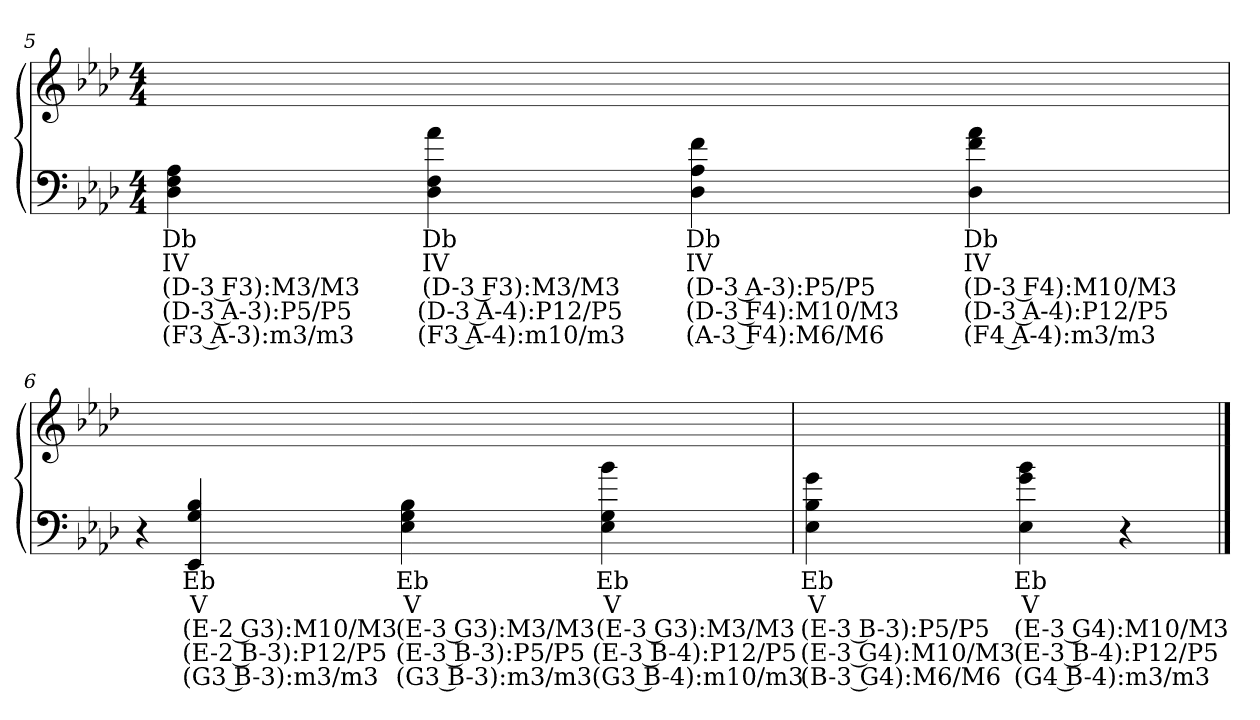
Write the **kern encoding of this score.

**kern	**text	**text	**text	**text	**text	**kern
*part2	*part2	*part2	*part2	*part2	*part2	*part1
*staff2	*staff2	*staff2	*staff2	*staff2	*staff2	*staff1
*clefF4	*	*	*	*	*	*clefG2
*k[b-e-a-d-]	*	*	*	*	*	*k[b-e-a-d-]
*A-:	*	*	*	*	*	*A-:
*M4/4	*	*	*	*	*	*M4/4
=5	=5	=5	=5	=5	=5	=5
4D- 4F 4A-	Db	IV	(D-3 F3):M3/M3	(D-3 A-3):P5/P5	(F3 A-3):m3/m3	1ryy
4D- 4F 4a-	Db	IV	(D-3 F3):M3/M3	(D-3 A-4):P12/P5	(F3 A-4):m10/m3	.
4D- 4A- 4f	Db	IV	(D-3 A-3):P5/P5	(D-3 F4):M10/M3	(A-3 F4):M6/M6	.
4D- 4f 4a-	Db	IV	(D-3 F4):M10/M3	(D-3 A-4):P12/P5	(F4 A-4):m3/m3	.
=6	=6	=6	=6	=6	=6	=6
4r	.	.	.	.	.	1ryy
4EE- 4G 4B-	Eb	V	(E-2 G3):M10/M3	(E-2 B-3):P12/P5	(G3 B-3):m3/m3	.
4E- 4G 4B-	Eb	V	(E-3 G3):M3/M3	(E-3 B-3):P5/P5	(G3 B-3):m3/m3	.
4E- 4G 4b-	Eb	V	(E-3 G3):M3/M3	(E-3 B-4):P12/P5	(G3 B-4):m10/m3	.
=7	=7	=7	=7	=7	=7	=7
4E- 4B- 4g	Eb	V	(E-3 B-3):P5/P5	(E-3 G4):M10/M3	(B-3 G4):M6/M6	2.ryy
4E- 4g 4b-	Eb	V	(E-3 G4):M10/M3	(E-3 B-4):P12/P5	(G4 B-4):m3/m3	.
4r	.	.	.	.	.	.
==	==	==	==	==	==	==
*-	*-	*-	*-	*-	*-	*-
